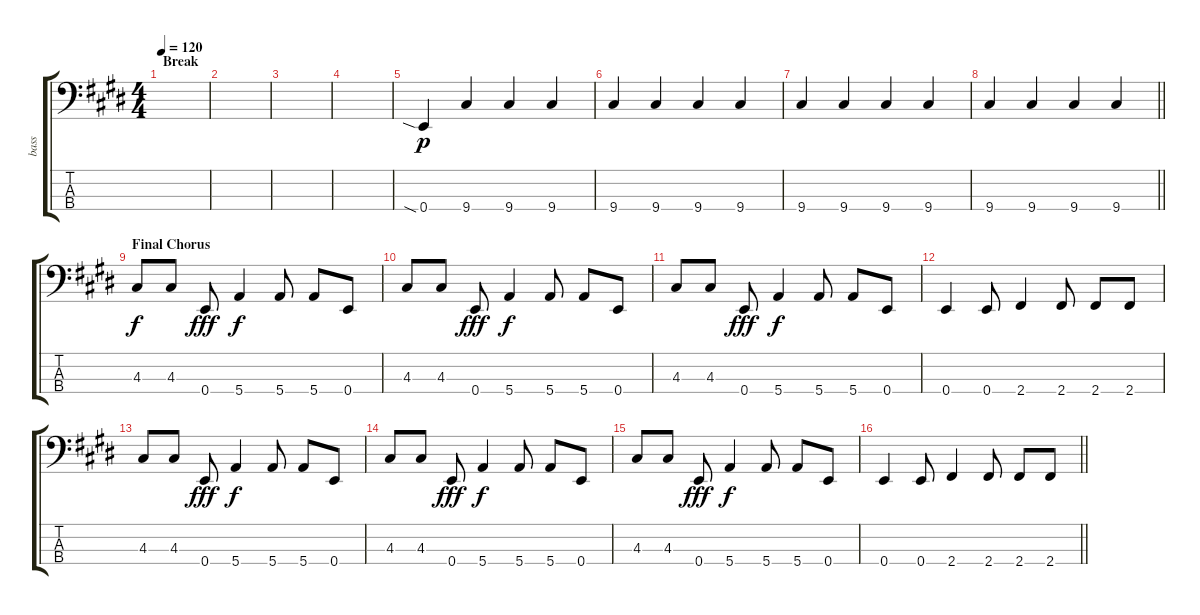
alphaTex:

\track ("bass" "bass") {instrument electricbassfinger}
\staff {score tabs}
\tuning (G2 D2 A1 E1) {hide}
\ts (4 4)
\section ("" "Break")
\tempo 120
\clef f4
\ks e
|
|
|
|
0.4{sia}.4{dy p} 9.4.4 9.4.4 9.4.4 |
9.4.4 9.4.4 9.4.4 9.4.4 |
9.4.4 9.4.4 9.4.4 9.4.4 |
\barLineRight lightlight
9.4.4 9.4.4 9.4.4 9.4.4 |
\section ("" "Final Chorus")
4.3.8{dy f} 4.3.8 0.4.8{dy fff} 5.4.4{dy f} 5.4.8 5.4.8 0.4.8 |
4.3.8 4.3.8 0.4.8{dy fff} 5.4.4{dy f} 5.4.8 5.4.8 0.4.8 |
4.3.8 4.3.8 0.4.8{dy fff} 5.4.4{dy f} 5.4.8 5.4.8 0.4.8 |
0.4.4 0.4.8 2.4.4 2.4.8 2.4.8 2.4.8 |
4.3.8 4.3.8 0.4.8{dy fff} 5.4.4{dy f} 5.4.8 5.4.8 0.4.8 |
4.3.8 4.3.8 0.4.8{dy fff} 5.4.4{dy f} 5.4.8 5.4.8 0.4.8 |
4.3.8 4.3.8 0.4.8{dy fff} 5.4.4{dy f} 5.4.8 5.4.8 0.4.8 |
\barLineRight lightlight
0.4.4 0.4.8 2.4.4 2.4.8 2.4.8 2.4.8
